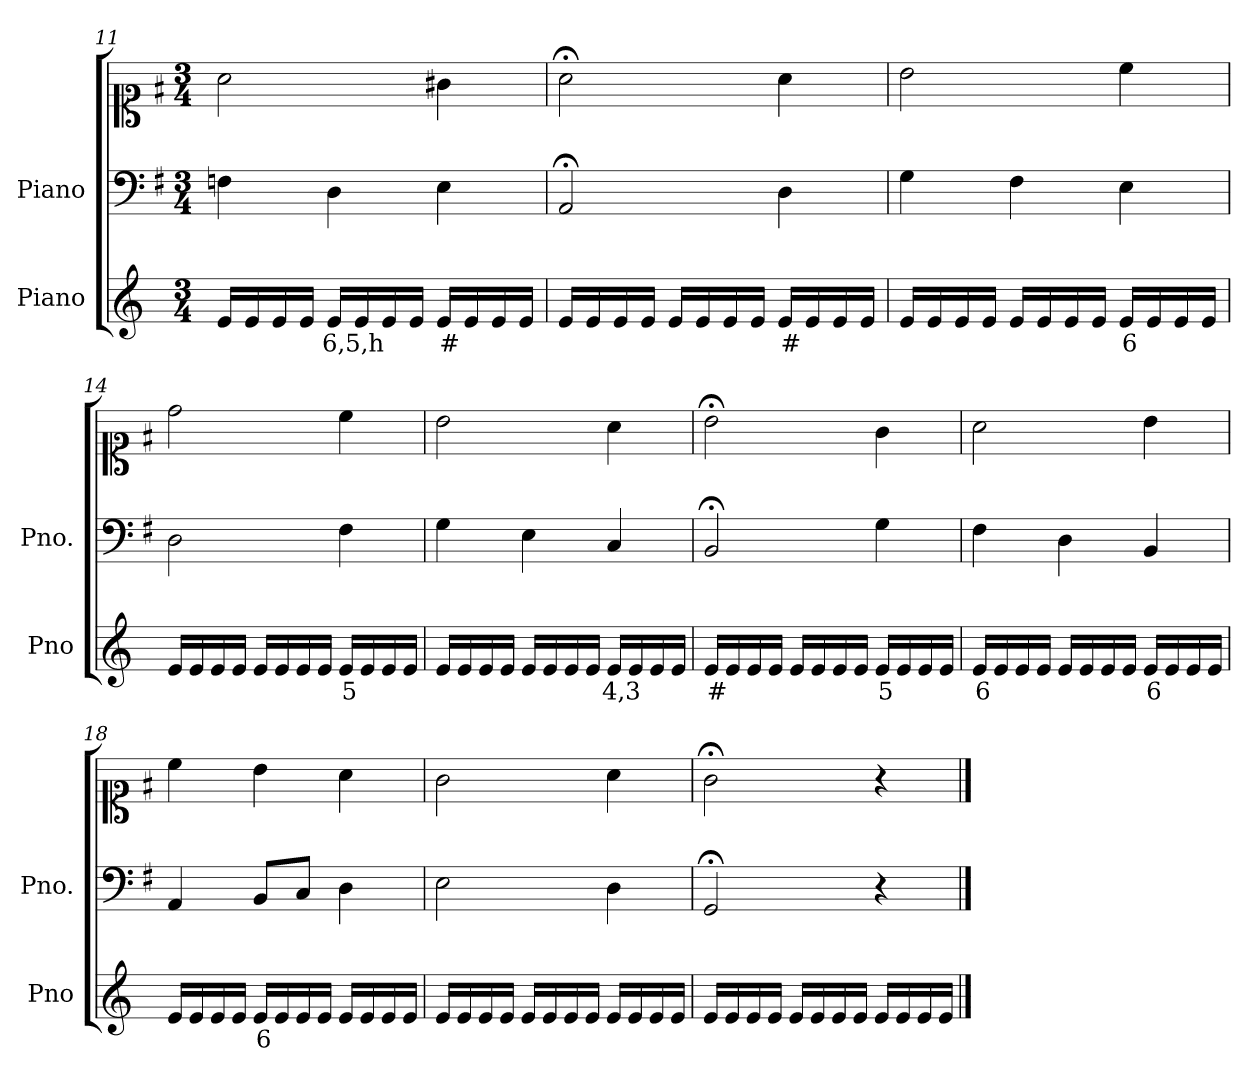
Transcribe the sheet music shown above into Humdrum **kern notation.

**kern	**text	**kern	**kern
*part2	*part2	*part1	*part1
*staff3	*staff3	*staff2	*staff1
*I"Piano	*	*I"Piano	*
*I'Pno	*	*I'Pno.	*
*clefG2	*	*clefF4	*clefC1
*k[]	*	*k[f#]	*k[f#]
*M3/4	*	*M3/4	*M3/4
=11	=11	=11	=11
16e/LL	.	4Fn\	2a\
16e/	.	.	.
16e/	.	.	.
16e/JJ	.	.	.
!	!LO:LY:b	!	!
16e/LL	6,5,h	4D\	.
16e/	.	.	.
16e/	.	.	.
16e/JJ	.	.	.
!	!LO:LY:b	!	!
16e/LL	#	4E\	4g#X\
16e/	.	.	.
16e/	.	.	.
16e/JJ	.	.	.
=12	=12	=12	=12
16e/LL	.	2AA;</	2a;<\
16e/	.	.	.
16e/	.	.	.
16e/JJ	.	.	.
16e/LL	.	.	.
16e/	.	.	.
16e/	.	.	.
16e/JJ	.	.	.
!	!LO:LY:b	!	!
16e/LL	#	4D\	4a\
16e/	.	.	.
16e/	.	.	.
16e/JJ	.	.	.
=13	=13	=13	=13
16e/LL	.	4G\	2b\
16e/	.	.	.
16e/	.	.	.
16e/JJ	.	.	.
!	!LO:LY:b	!	!
16e/LL	_	4F#\	.
16e/	.	.	.
16e/	.	.	.
16e/JJ	.	.	.
!	!LO:LY:b	!	!
16e/LL	6	4E\	4cc\
16e/	.	.	.
16e/	.	.	.
16e/JJ	.	.	.
=14	=14	=14	=14
16e/LL	.	2D\	2dd\
16e/	.	.	.
16e/	.	.	.
16e/JJ	.	.	.
16e/LL	.	.	.
16e/	.	.	.
16e/	.	.	.
16e/JJ	.	.	.
!	!LO:LY:b	!	!
16e/LL	5	4F#\	4cc\
16e/	.	.	.
16e/	.	.	.
16e/JJ	.	.	.
=15	=15	=15	=15
16e/LL	.	4G\	2b\
16e/	.	.	.
16e/	.	.	.
16e/JJ	.	.	.
16e/LL	.	4E\	.
16e/	.	.	.
16e/	.	.	.
16e/JJ	.	.	.
!	!LO:LY:b	!	!
16e/LL	4,3	4C/	4a\
16e/	.	.	.
16e/	.	.	.
16e/JJ	.	.	.
=16	=16	=16	=16
!	!LO:LY:b	!	!
16e/LL	#	2BB;</	2b;<\
16e/	.	.	.
16e/	.	.	.
16e/JJ	.	.	.
16e/LL	.	.	.
16e/	.	.	.
16e/	.	.	.
16e/JJ	.	.	.
!	!LO:LY:b	!	!
16e/LL	5	4G\	4g\
16e/	.	.	.
16e/	.	.	.
16e/JJ	.	.	.
=17	=17	=17	=17
!	!LO:LY:b	!	!
16e/LL	6	4F#\	2a\
16e/	.	.	.
16e/	.	.	.
16e/JJ	.	.	.
16e/LL	.	4D\	.
16e/	.	.	.
16e/	.	.	.
16e/JJ	.	.	.
!	!LO:LY:b	!	!
16e/LL	6	4BB/	4b\
16e/	.	.	.
16e/	.	.	.
16e/JJ	.	.	.
=18	=18	=18	=18
16e/LL	.	4AA/	4cc\
16e/	.	.	.
16e/	.	.	.
16e/JJ	.	.	.
!	!LO:LY:b	!	!
16e/LL	6	8BB/L	4b\
16e/	.	.	.
16e/	.	8C/J	.
16e/JJ	.	.	.
16e/LL	.	4D\	4a\
16e/	.	.	.
16e/	.	.	.
16e/JJ	.	.	.
=19	=19	=19	=19
16e/LL	.	2E\	2g\
16e/	.	.	.
16e/	.	.	.
16e/JJ	.	.	.
16e/LL	.	.	.
16e/	.	.	.
16e/	.	.	.
16e/JJ	.	.	.
16e/LL	.	4D\	4a\
16e/	.	.	.
16e/	.	.	.
16e/JJ	.	.	.
=20	=20	=20	=20
16e/LL	.	2GG;</	2g;<\
16e/	.	.	.
16e/	.	.	.
16e/JJ	.	.	.
16e/LL	.	.	.
16e/	.	.	.
16e/	.	.	.
16e/JJ	.	.	.
16e/LL	.	4r	4r
16e/	.	.	.
16e/	.	.	.
16e/JJ	.	.	.
==	==	==	==
*-	*-	*-	*-
